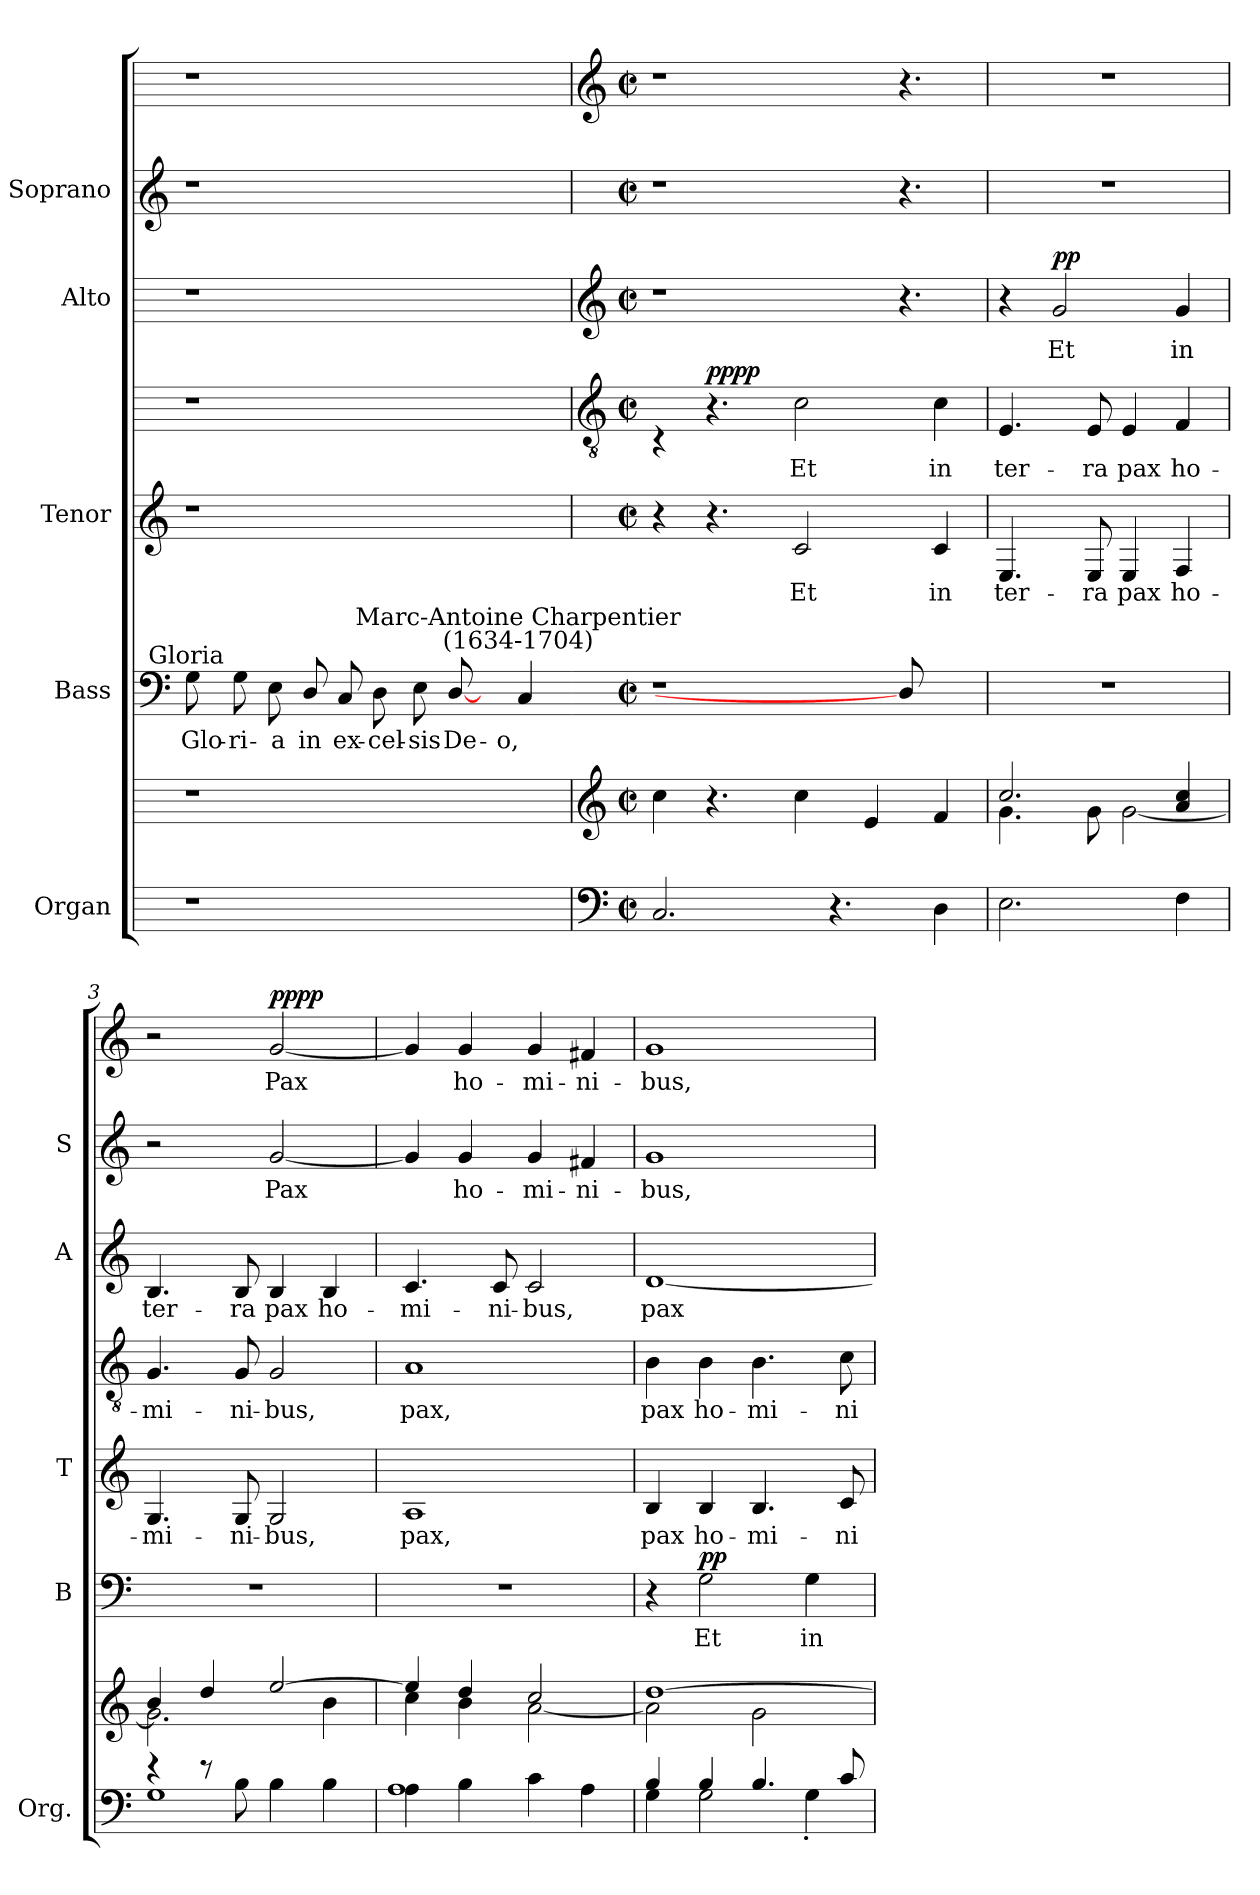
**kern	**kern	**kern	**text	**dynam	**kern	**text	**kern	**text	**dynam	**kern	**text	**dynam	**kern	**text	**kern	**text	**dynam
*part5	*part5	*part4	*part4	*part4	*part3	*part3	*part3	*part3	*part3	*part2	*part2	*part2	*part1	*part1	*part1	*part1	*part1
*staff8	*staff7	*staff6	*staff6	*staff6	*staff5	*staff5	*staff4	*staff4	*staff4/5	*staff3	*staff3	*staff3	*staff2	*staff2	*staff1	*staff1	*staff1/2
*I"Organ	*	*I"Bass	*	*	*I"Tenor	*	*	*	*	*I"Alto	*	*	*I"Soprano	*	*	*	*
*I'Org.	*	*I'B	*	*	*I'T	*	*	*	*	*I'A	*	*	*I'S	*	*	*	*
*	*	*clefF4	*	*	*	*	*	*	*	*	*	*	*	*	*	*	*
*	*	*k[]	*	*	*	*	*	*	*	*	*	*	*	*	*	*	*
*	*	*C:	*	*	*	*	*	*	*	*	*	*	*	*	*	*	*
=	=	=	=	=	=	=	=	=	=	=	=	=	=	=	=	=	=
!	!	!LO:TX:a:cj:t=Gloria	!	!	!	!	!	!	!	!	!	!	!	!	!	!	!
!	!	!	!LO:LY:b	!	!	!	!	!	!	!	!	!	!	!	!	!	!
1r	1r	8G	Glo-	.	1r	.	1r	.	.	1r	.	.	1r	.	1r	.	.
!	!	!	!LO:LY:b	!	!	!	!	!	!	!	!	!	!	!	!	!	!
.	.	8G	-ri-	.	.	.	.	.	.	.	.	.	.	.	.	.	.
!	!	!	!LO:LY:b	!	!	!	!	!	!	!	!	!	!	!	!	!	!
.	.	8E	-a	.	.	.	.	.	.	.	.	.	.	.	.	.	.
!	!	!	!LO:LY:b	!	!	!	!	!	!	!	!	!	!	!	!	!	!
.	.	8D/	in	.	.	.	.	.	.	.	.	.	.	.	.	.	.
!	!	!	!LO:LY:b	!	!	!	!	!	!	!	!	!	!	!	!	!	!
.	.	8C	ex-	.	.	.	.	.	.	.	.	.	.	.	.	.	.
!	!	!	!LO:LY:b	!	!	!	!	!	!	!	!	!	!	!	!	!	!
.	.	8D	-cel-	.	.	.	.	.	.	.	.	.	.	.	.	.	.
!	!	!	!LO:LY:b	!	!	!	!	!	!	!	!	!	!	!	!	!	!
.	.	8E	-sis	.	.	.	.	.	.	.	.	.	.	.	.	.	.
!	!	!	!LO:LY:b	!	!	!	!	!	!	!	!	!	!	!	!	!	!
.	.	[8D/	De-	.	.	.	.	.	.	.	.	.	.	.	.	.	.
4.ryy	4.ryy	8ryy	.	.	4.ryy	.	4.ryy	.	.	4.ryy	.	.	4.ryy	.	4.ryy	.	.
!	!	!LO:TX:a:cj:t=Marc-Antoine Charpentier\n(1634-1704)	!	!	!	!	!	!	!	!	!	!	!	!	!	!	!
!	!	!	!LO:LY:b	!	!	!	!	!	!	!	!	!	!	!	!	!	!
.	.	4C	-o,	.	.	.	.	.	.	.	.	.	.	.	.	.	.
!!LO:LB:g=z
=1	=1	=1-	=1	=1	=1	=1	=1	=1	=1	=1	=1	=1	=1	=1	=1	=1	=1
*clefF4	*clefG2	*	*	*	*	*	*clefGv2	*	*	*clefG2	*	*	*	*	*clefG2	*	*
*k[]	*k[]	*	*	*	*k[]	*	*k[]	*	*	*k[]	*	*	*k[]	*	*k[]	*	*
*C:	*C:	*	*	*	*C:	*	*C:	*	*	*C:	*	*	*C:	*	*C:	*	*
*M2/2	*M2/2	*M2/2	*	*	*M2/2	*	*M2/2	*	*	*M2/2	*	*	*M2/2	*	*M2/2	*	*
*met(c|)	*met(c|)	*met(c|)	*	*	*met(c|)	*	*met(c|)	*	*	*met(c|)	*	*	*met(c|)	*	*met(c|)	*	*
*^	*^	*	*	*	*	*	*	*	*	*	*	*	*	*	*	*	*
2.C/	2ryy	4cc\	2ryy	1r	.	.	4r	.	4rBB	.	.	1r	.	.	1r	.	1r	.	.
!	!	!	!	!	!	!	!	!	!	!	!LO:DY:b=2	!	!	!	!	!	!	!	!
!	!	!	!	!	!	!	!	!	!	!	!LO:DY:n=1:b	!	!	!	!	!	!	!	!
.	.	4.r	.	.	.	.	4.r	.	4.r	.	pp pp	.	.	.	.	.	.	.	.
.	2ryy	.	2ryy	.	.	.	.	.	.	.	.	.	.	.	.	.	.	.	.
!	!	!	!	!	!	!	!	!LO:LY:b	!	!LO:LY:b	!	!	!	!	!	!	!	!	!
.	.	4cc\	.	.	.	.	2c	Et	2c	Et	.	.	.	.	.	.	.	.	.
4.r	.	.	.	.	.	.	.	.	.	.	.	.	.	.	.	.	.	.	.
.	.	4e/	.	.	.	.	.	.	.	.	.	.	.	.	.	.	.	.	.
.	4.ryy	.	4.ryy	8D/]	.	.	.	.	.	.	.	4.r	.	.	4.r	.	4.r	.	.
!	!	!	!	!	!	!	!	!LO:LY:b	!	!LO:LY:b	!	!	!	!	!	!	!	!	!
4D\	.	4f/	.	4ryy	.	.	4c	in	4c	in	.	.	.	.	.	.	.	.	.
=2	=2	=2	=2	=2	=2	=2	=2	=2	=2	=2	=2	=2	=2	=2	=2	=2	=2	=2	=2
!	!	!	!	!	!	!	!	!LO:LY:b	!	!LO:LY:b	!	!	!	!	!	!	!	!	!
2.E\	2ryy	2.cc/	4.g\	1r	.	.	4.E	ter-	4.E	ter-	.	4r	.	.	1r	.	1r	.	.
!	!	!	!	!	!	!	!	!	!	!	!	!	!LO:LY:b	!LO:DY:b	!	!	!	!	!
.	.	.	.	.	.	.	.	.	.	.	.	2g	Et	pp	.	.	.	.	.
!	!	!	!	!	!	!	!	!LO:LY:b	!	!LO:LY:b	!	!	!	!	!	!	!	!	!
.	.	.	8g\	.	.	.	8E	-ra	8E	-ra	.	.	.	.	.	.	.	.	.
!	!	!	!	!	!	!	!	!LO:LY:b	!	!LO:LY:b	!	!	!	!	!	!	!	!	!
.	2ryy	.	[2g\	.	.	.	4E	pax	4E	pax	.	.	.	.	.	.	.	.	.
!	!	!	!	!	!	!	!	!LO:LY:b	!	!LO:LY:b	!	!	!LO:LY:b	!	!	!	!	!	!
4F\	.	4a/ 4cc/	.	.	.	.	4F	ho-	4F	ho-	.	4g	in	.	.	.	.	.	.
=3	=3	=3	=3	=3	=3	=3	=3	=3	=3	=3	=3	=3	=3	=3	=3	=3	=3	=3	=3
!	!	!	!	!	!	!	!	!LO:LY:b	!	!LO:LY:b	!	!	!LO:LY:b	!	!	!	!	!	!
4r	1G\	4b/	2.g\]	1r	.	.	4.G	-mi-	4.G	-mi-	.	4.B	ter-	.	2r	.	2r	.	.
8r	.	4dd/	.	.	.	.	.	.	.	.	.	.	.	.	.	.	.	.	.
!	!	!	!	!	!	!	!	!LO:LY:b	!	!LO:LY:b	!	!	!LO:LY:b	!	!	!	!	!	!
8B\	.	.	.	.	.	.	8G	-ni-	8G	-ni-	.	8B	-ra	.	.	.	.	.	.
!	!	!	!	!	!	!	!	!LO:LY:b	!	!LO:LY:b	!	!	!LO:LY:b	!	!	!LO:LY:b	!	!LO:LY:b	!LO:DY:b=2
!	!	!	!	!	!	!	!	!	!	!	!	!	!	!	!	!	!	!	!LO:DY:n=1:b
4B\	.	[2ee/	.	.	.	.	2G	-bus,	2G	-bus,	.	4B	pax	.	[2g	Pax	[2g	Pax	pp pp
!	!	!	!	!	!	!	!	!	!	!	!	!	!LO:LY:b	!	!	!	!	!	!
4B\	.	.	4b\	.	.	.	.	.	.	.	.	4B	ho-	.	.	.	.	.	.
=4	=4	=4	=4	=4	=4	=4	=4	=4	=4	=4	=4	=4	=4	=4	=4	=4	=4	=4	=4
!	!	!	!	!	!	!	!	!LO:LY:b	!	!LO:LY:b	!	!	!LO:LY:b	!	!	!	!	!	!
4A\	1A\	4ee/]	4cc\	1r	.	.	1A	pax,	1A	pax,	.	4.c	-mi-	.	4g]	.	4g]	.	.
!	!	!	!	!	!	!	!	!	!	!	!	!	!	!	!	!LO:LY:b	!	!LO:LY:b	!
4B\	.	4dd/	4b\	.	.	.	.	.	.	.	.	.	.	.	4g	ho-	4g	ho-	.
!	!	!	!	!	!	!	!	!	!	!	!	!	!LO:LY:b	!	!	!	!	!	!
.	.	.	.	.	.	.	.	.	.	.	.	8c	-ni-	.	.	.	.	.	.
!	!	!	!	!	!	!	!	!	!	!	!	!	!LO:LY:b	!	!	!LO:LY:b	!	!LO:LY:b	!
4c\	.	2cc/	[2a\	.	.	.	.	.	.	.	.	2c	-bus,	.	4g	-mi-	4g	-mi-	.
!	!	!	!	!	!	!	!	!	!	!	!	!	!	!	!	!LO:LY:b	!	!LO:LY:b	!
4A\	.	.	.	.	.	.	.	.	.	.	.	.	.	.	4f#X	-ni-	4f#X	-ni-	.
=5	=5	=5	=5	=5	=5	=5	=5	=5	=5	=5	=5	=5	=5	=5	=5	=5	=5	=5	=5
!	!	!	!	!	!	!	!	!LO:LY:b	!	!LO:LY:b	!	!	!LO:LY:b	!	!	!LO:LY:b	!	!LO:LY:b	!
4B/	4G\	[1dd/	2a\]	4r	.	.	4B	pax	4B	pax	.	[1d	pax	.	1g	-bus,	1g	-bus,	.
!	!	!	!	!	!LO:LY:b	!LO:DY:b	!	!LO:LY:b	!	!LO:LY:b	!	!	!	!	!	!	!	!	!
4B/	2G\	.	.	2G	Et	pp	4B	ho-	4B	ho-	.	.	.	.	.	.	.	.	.
!	!	!	!	!	!	!	!	!LO:LY:b	!	!LO:LY:b	!	!	!	!	!	!	!	!	!
4.B/	.	.	2g\	.	.	.	4.B	-mi-	4.B	-mi-	.	.	.	.	.	.	.	.	.
!	!	!	!	!	!LO:LY:b	!	!	!	!	!	!	!	!	!	!	!	!	!	!
.	4G'\	.	.	4G	in	.	.	.	.	.	.	.	.	.	.	.	.	.	.
!	!	!	!	!	!	!	!	!LO:LY:b	!	!LO:LY:b	!	!	!	!	!	!	!	!	!
8c/	.	.	.	.	.	.	8c	-ni-	8c	-ni-	.	.	.	.	.	.	.	.	.
*v	*v	*	*	*	*	*	*	*	*	*	*	*	*	*	*	*	*	*	*
*	*v	*v	*	*	*	*	*	*	*	*	*	*	*	*	*	*	*	*
=	=	=	=	=	=	=	=	=	=	=	=	=	=	=	=	=	=
*-	*-	*-	*-	*-	*-	*-	*-	*-	*-	*-	*-	*-	*-	*-	*-	*-	*-
